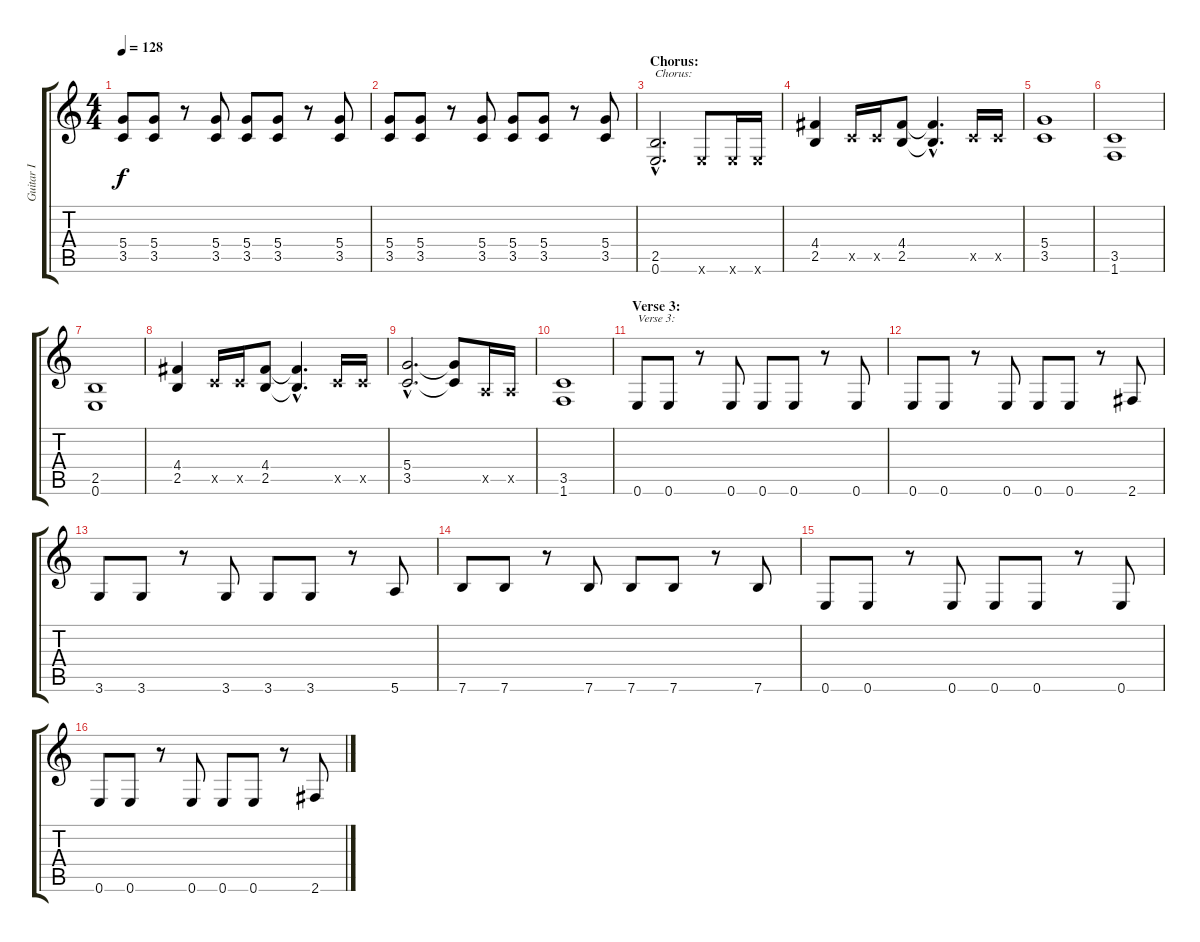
\track ("Guitar I" "Guitar I") {instrument distortionguitar}
\staff {score tabs}
\tuning (E4 B3 G3 D3 A2 E2) {hide}
\ts (4 4)
\tempo 128
\clef g2
\ks c
(5.4 3.5).8{dy f} (5.4 3.5).8 r.8 (5.4 3.5).8 (5.4 3.5).8 (5.4 3.5).8 r.8 (5.4 3.5).8 |
(5.4 3.5).8 (5.4 3.5).8 r.8 (5.4 3.5).8 (5.4 3.5).8 (5.4 3.5).8 r.8 (5.4 3.5).8 |
\section ("" "Chorus:")
(2.5{hac} 0.6{hac}).2{d txt "Chorus:"} 0.6{x}.8 0.6{x}.16 0.6{x}.16 |
(4.4 2.5).4 3.5{x}.16 3.5{x}.16 (4.4 2.5).8 (4.4{hac t} 2.5{hac t}).4{d} 3.5{x}.16 3.5{x}.16 |
(5.4 3.5).1 |
(3.5 1.6).1 |
(2.5 0.6).1 |
(4.4 2.5).4 3.5{x}.16 3.5{x}.16 (4.4 2.5).8 (4.4{hac t} 2.5{hac t}).4{d} 3.5{x}.16 3.5{x}.16 |
(5.4{hac} 3.5{hac}).2{d} (5.4{t} 3.5{t}).8 0.5{x}.16 0.5{x}.16 |
(3.5 1.6).1 |
\section ("" "Verse 3:")
0.6.8{txt "Verse 3:"} 0.6.8 r.8 0.6.8 0.6.8 0.6.8 r.8 0.6.8 |
0.6.8 0.6.8 r.8 0.6.8 0.6.8 0.6.8 r.8 2.6.8 |
3.6.8 3.6.8 r.8 3.6.8 3.6.8 3.6.8 r.8 5.6.8 |
7.6.8 7.6.8 r.8 7.6.8 7.6.8 7.6.8 r.8 7.6.8 |
0.6.8 0.6.8 r.8 0.6.8 0.6.8 0.6.8 r.8 0.6.8 |
0.6.8 0.6.8 r.8 0.6.8 0.6.8 0.6.8 r.8 2.6.8
